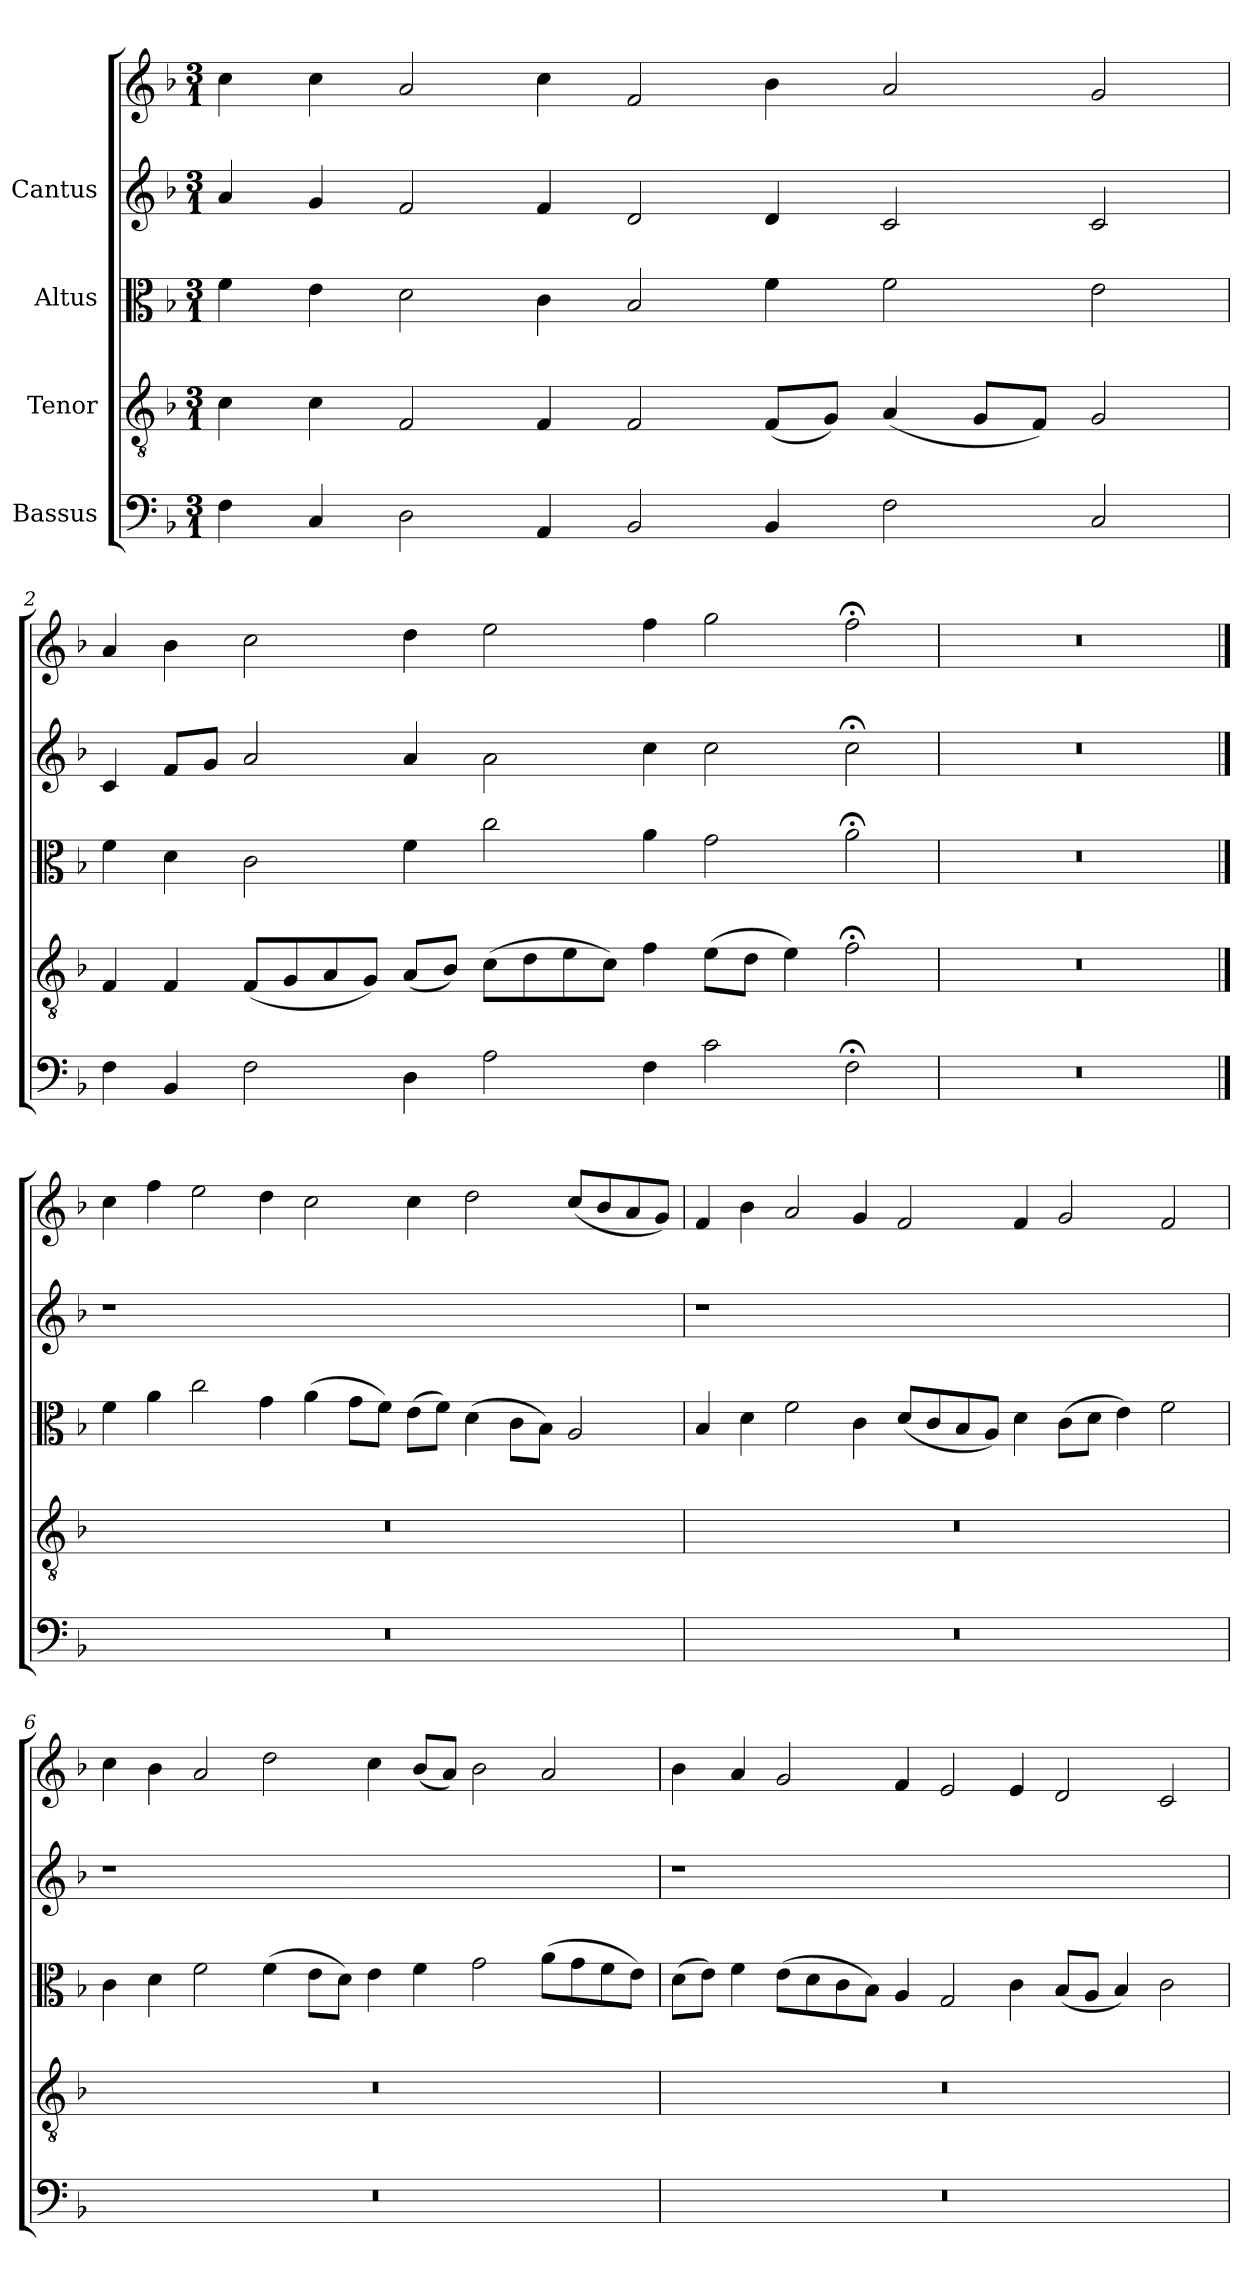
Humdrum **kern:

**kern	**kern	**kern	**kern	**kern
*part4	*part3	*part2	*part1	*part1
*staff5	*staff4	*staff3	*staff2	*staff1
*I"Bassus	*I"Tenor	*I"Altus	*I"Cantus	*
!!LO:PB:g=z
*stria5	*stria5	*stria5	*stria5	*stria5
*clefF4	*clefGv2	*clefC3	*clefG2	*clefG2
*k[b-]	*k[b-]	*k[b-]	*k[b-]	*k[b-]
*F:	*F:	*F:	*F:	*F:
*M3/1	*M3/1	*M3/1	*M3/1	*M3/1
*MM162	*MM162	*MM162	*MM162	*MM162
=1	=1	=1	=1	=1
4F\	4c\	4f\	4a/	4cc\
4C/	4c\	4e\	4g/	4cc\
2D\	2F/	2d\	2f/	2a/
4AA/	4F/	4c\	4f/	4cc\
2BB-/	2F/	2B-/	2d/	2f/
4BB-/	(<8F/L	4f\	4d/	4b-\
.	8G/J)	.	.	.
2F\	(<4A/	2f\	2c/	2a/
.	8G/L	.	.	.
.	8F/J)	.	.	.
2C/	2G/	2e\	2c/	2g/
=2	=2	=2	=2	=2
4F\	4F/	4f\	4c/	4a/
4BB-/	4F/	4d\	8f/L	4b-\
.	.	.	8g/J	.
2F\	(<8F/L	2c\	2a/	2cc\
.	8G/	.	.	.
.	8A/	.	.	.
.	8G/J)	.	.	.
4D\	(<8A/L	4f\	4a/	4dd\
.	8B-/J)	.	.	.
2A\	(>8c\L	2cc\	2a\	2ee\
.	8d\	.	.	.
.	8e\	.	.	.
.	8c\J)	.	.	.
4F\	4f\	4a\	4cc\	4ff\
2c\	(>8e\L	2g\	2cc\	2gg\
.	8d\J	.	.	.
.	4e\)	.	.	.
2F;<\	2f;<\	2a;<\	2cc;<\	2ff;<\
!!LO:LB:g=z
=3!|	=3!|	=3!|	=3!|	=3!|
0.r	0.r	0.r	0.r	0.r
==4	==4	==4	==4	==4
0.r	0.r	4f\	1r	4cc\
.	.	4a\	.	4ff\
.	.	2cc\	.	2ee\
.	.	4g\	0ryy	4dd\
.	.	(>4a\	.	2cc\
.	.	8g\L	.	.
.	.	8f\J)	.	.
.	.	(>8e\L	.	4cc\
.	.	8f\J)	.	.
.	.	(>4d\	.	2dd\
.	.	8c\L	.	.
.	.	8B-\J)	.	.
.	.	2A/	.	(<8cc/L
.	.	.	.	8b-/
.	.	.	.	8a/
.	.	.	.	8g/J)
!!LO:LB:g=z
=5	=5	=5	=5	=5
0.r	0.r	4B-/	1r	4f/
.	.	4d\	.	4b-\
.	.	2f\	.	2a/
.	.	4c\	0ryy	4g/
.	.	(<8d/L	.	2f/
.	.	8c/	.	.
.	.	8B-/	.	.
.	.	8A/J)	.	.
.	.	4d\	.	4f/
.	.	(>8c\L	.	2g/
.	.	8d\J	.	.
.	.	4e\)	.	.
.	.	2f\	.	2f/
=6	=6	=6	=6	=6
0.r	0.r	4c\	1r	4cc\
.	.	4d\	.	4b-\
.	.	2f\	.	2a/
.	.	(>4f\	0ryy	2dd\
.	.	8e\L	.	.
.	.	8d\J)	.	.
.	.	4e\	.	4cc\
.	.	4f\	.	(<8b-/L
.	.	.	.	8a/J)
.	.	2g\	.	2b-\
.	.	(>8a\L	.	2a/
.	.	8g\	.	.
.	.	8f\	.	.
.	.	8e\J)	.	.
!!LO:LB:g=z
=7	=7	=7	=7	=7
0.r	0.r	(>8d\L	1r	4b-\
.	.	8e\J)	.	.
.	.	4f\	.	4a/
.	.	(>8e\L	.	2g/
.	.	8d\	.	.
.	.	8c\	.	.
.	.	8B-\J)	.	.
.	.	4A/	0ryy	4f/
.	.	2G/	.	2e/
.	.	4c\	.	4e/
.	.	(<8B-/L	.	2d/
.	.	8A/J	.	.
.	.	4B-/)	.	.
.	.	2c\	.	2c/
=	=	=	=	=
*-	*-	*-	*-	*-
